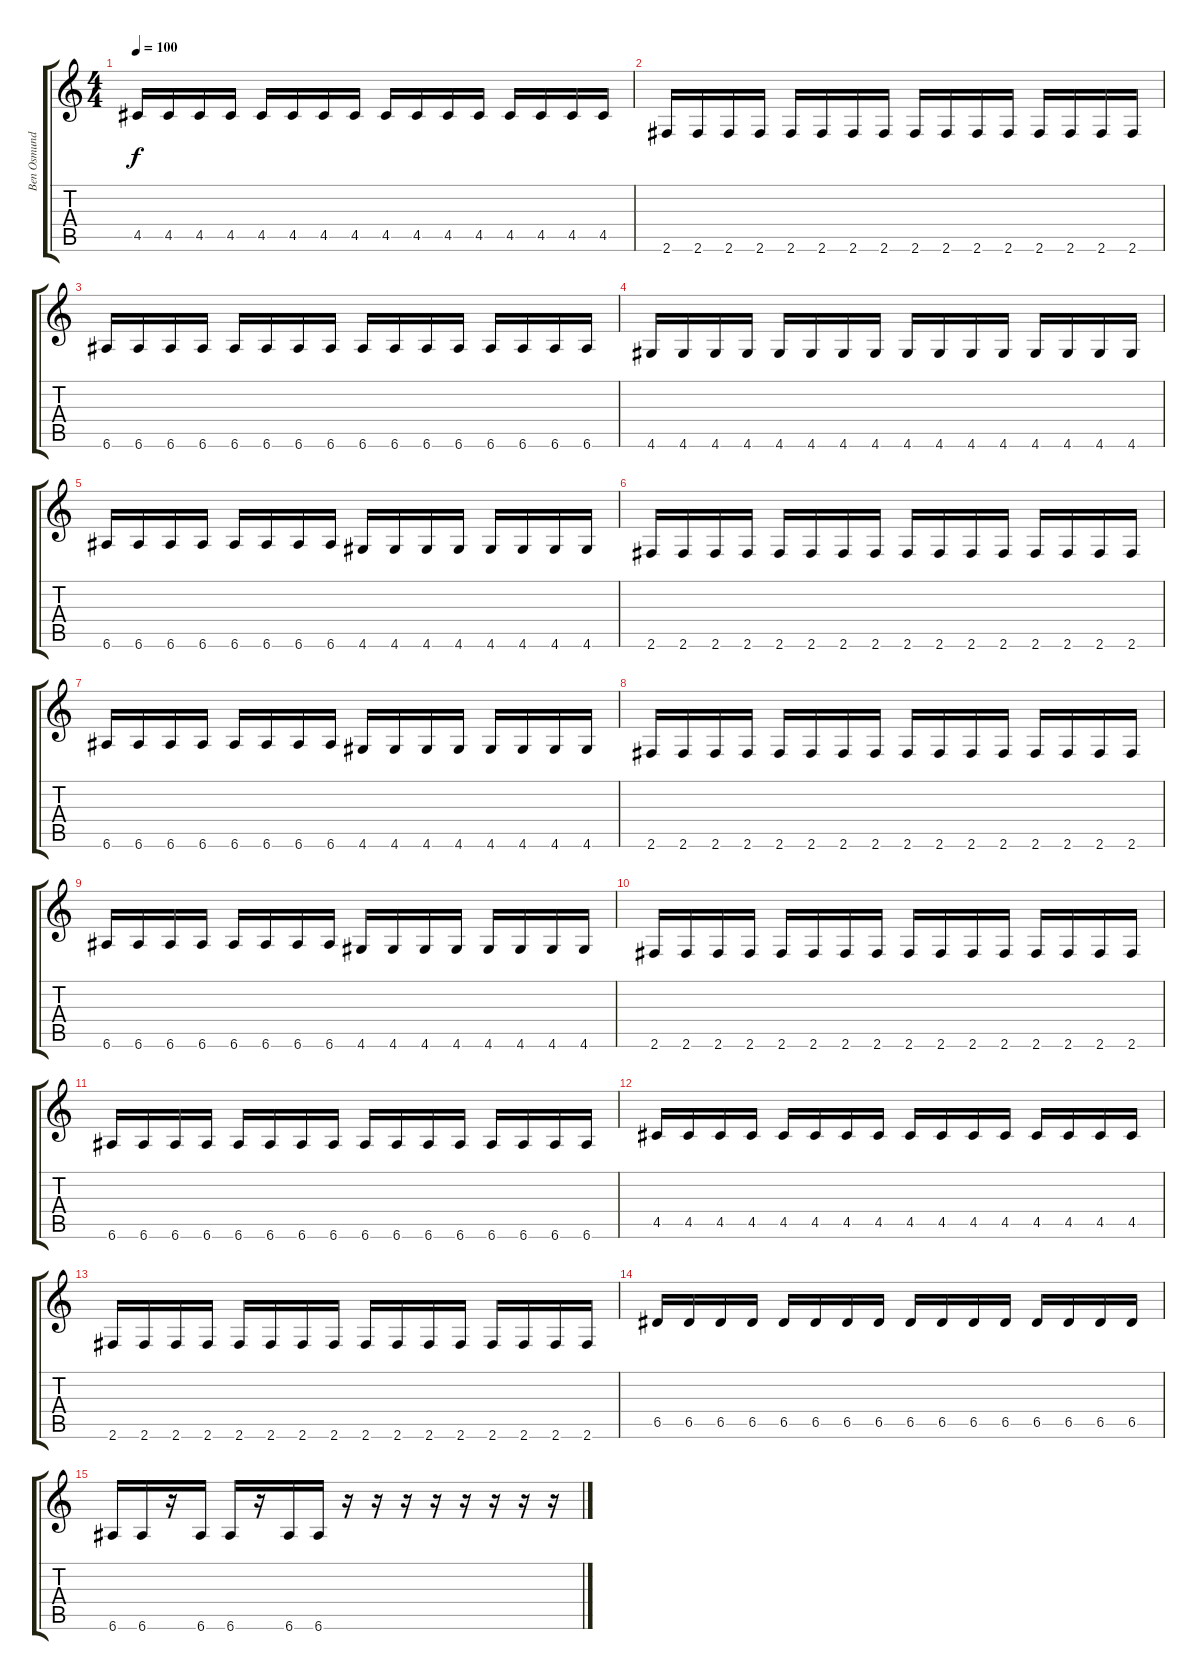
\track ("Ben Osmundson" "Ben Osmund") {instrument electricbasspick}
\staff {score tabs}
\tuning (E4 B3 G3 D3 A2 E2) {hide}
\ts (4 4)
\tempo 100
\clef g2
\ks c
4.5.16{dy f} 4.5.16 4.5.16 4.5.16 4.5.16 4.5.16 4.5.16 4.5.16 4.5.16 4.5.16 4.5.16 4.5.16 4.5.16 4.5.16 4.5.16 4.5.16 |
2.6.16 2.6.16 2.6.16 2.6.16 2.6.16 2.6.16 2.6.16 2.6.16 2.6.16 2.6.16 2.6.16 2.6.16 2.6.16 2.6.16 2.6.16 2.6.16 |
6.6.16 6.6.16 6.6.16 6.6.16 6.6.16 6.6.16 6.6.16 6.6.16 6.6.16 6.6.16 6.6.16 6.6.16 6.6.16 6.6.16 6.6.16 6.6.16 |
4.6.16 4.6.16 4.6.16 4.6.16 4.6.16 4.6.16 4.6.16 4.6.16 4.6.16 4.6.16 4.6.16 4.6.16 4.6.16 4.6.16 4.6.16 4.6.16 |
6.6.16 6.6.16 6.6.16 6.6.16 6.6.16 6.6.16 6.6.16 6.6.16 4.6.16 4.6.16 4.6.16 4.6.16 4.6.16 4.6.16 4.6.16 4.6.16 |
2.6.16 2.6.16 2.6.16 2.6.16 2.6.16 2.6.16 2.6.16 2.6.16 2.6.16 2.6.16 2.6.16 2.6.16 2.6.16 2.6.16 2.6.16 2.6.16 |
6.6.16 6.6.16 6.6.16 6.6.16 6.6.16 6.6.16 6.6.16 6.6.16 4.6.16 4.6.16 4.6.16 4.6.16 4.6.16 4.6.16 4.6.16 4.6.16 |
2.6.16 2.6.16 2.6.16 2.6.16 2.6.16 2.6.16 2.6.16 2.6.16 2.6.16 2.6.16 2.6.16 2.6.16 2.6.16 2.6.16 2.6.16 2.6.16 |
6.6.16 6.6.16 6.6.16 6.6.16 6.6.16 6.6.16 6.6.16 6.6.16 4.6.16 4.6.16 4.6.16 4.6.16 4.6.16 4.6.16 4.6.16 4.6.16 |
2.6.16 2.6.16 2.6.16 2.6.16 2.6.16 2.6.16 2.6.16 2.6.16 2.6.16 2.6.16 2.6.16 2.6.16 2.6.16 2.6.16 2.6.16 2.6.16 |
6.6.16 6.6.16 6.6.16 6.6.16 6.6.16 6.6.16 6.6.16 6.6.16 6.6.16 6.6.16 6.6.16 6.6.16 6.6.16 6.6.16 6.6.16 6.6.16 |
4.5.16 4.5.16 4.5.16 4.5.16 4.5.16 4.5.16 4.5.16 4.5.16 4.5.16 4.5.16 4.5.16 4.5.16 4.5.16 4.5.16 4.5.16 4.5.16 |
2.6.16 2.6.16 2.6.16 2.6.16 2.6.16 2.6.16 2.6.16 2.6.16 2.6.16 2.6.16 2.6.16 2.6.16 2.6.16 2.6.16 2.6.16 2.6.16 |
6.5.16 6.5.16 6.5.16 6.5.16 6.5.16 6.5.16 6.5.16 6.5.16 6.5.16 6.5.16 6.5.16 6.5.16 6.5.16 6.5.16 6.5.16 6.5.16 |
6.6.16 6.6.16 r.16 6.6.16 6.6.16 r.16 6.6.16 6.6.16 r.16 r.16 r.16 r.16 r.16 r.16 r.16 r.16
